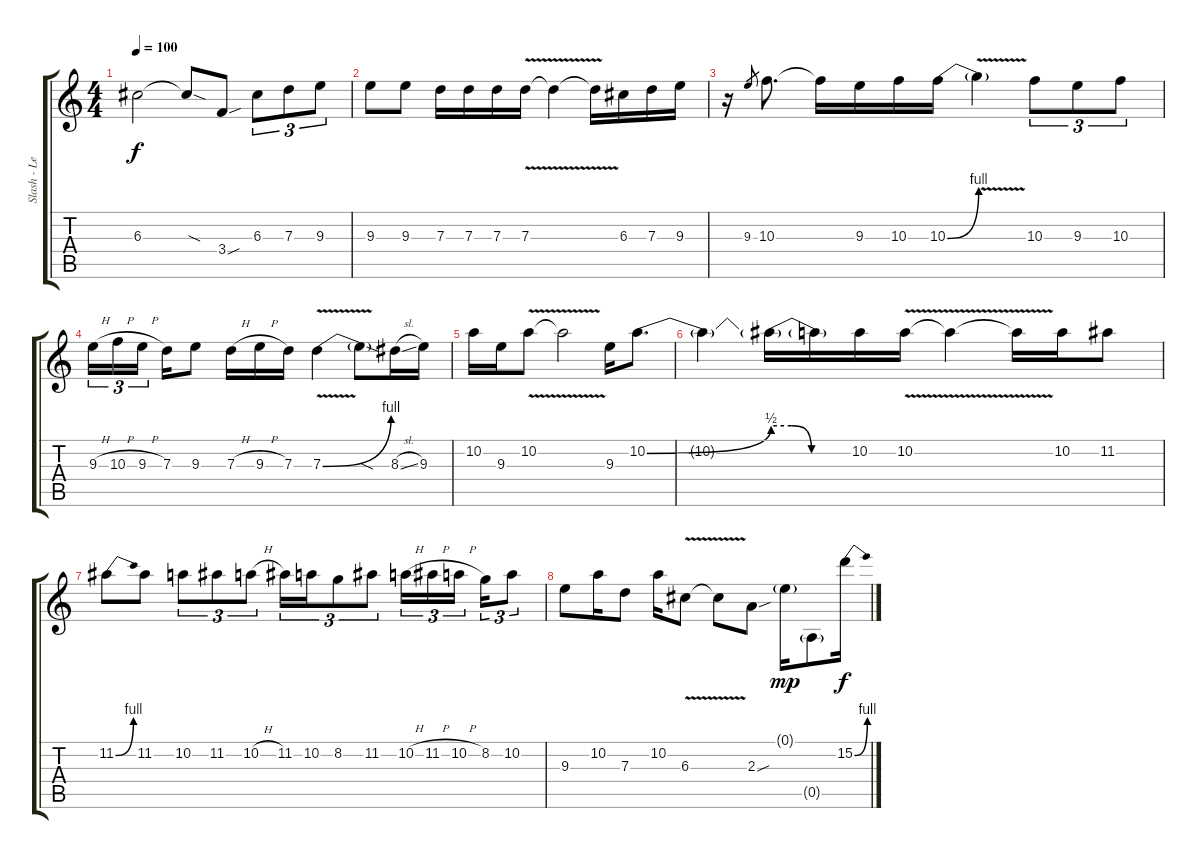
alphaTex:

\track ("Slash - Lead Guitar" "Slash - Le") {instrument acousticguitarsteel}
\staff {score tabs}
\tuning (E4 B3 G3 D3 A2 E2) {hide}
\ts (4 4)
\tempo 100
\clef g2
\ks c
6.3{t}.2{dy f} 6.3{sod t}.8 3.4{sou}.8 6.3.8{tu (3 2)} 7.3.8{tu (3 2)} 9.3.8{tu (3 2)} |
9.3.8 9.3.8 7.3.16 7.3.16 7.3.16 7.3{v}.16 7.3{v t}.4 7.3{v t}.16 6.3.16 7.3.16 9.3.16 |
r.16 9.3.8{gr} 10.3.8{d} 10.3{t}.16 9.3.16 10.3.16 10.3{be (bend 0 0 60 4)}.16 10.3{v t}.4 10.3.8{tu (3 2)} 9.3.8{tu (3 2)} 10.3.8{tu (3 2)} |
9.3{h}.16{tu (3 2)} 10.3{h}.16{tu (3 2)} 9.3{h}.16{tu (3 2) beam splitsecondary} 7.3.16 9.3.8 7.3{h}.16 9.3{h}.16 7.3.16 7.3{be (bend 0 0 60 4) v}.4 7.3{sod t}.8 8.3{sl}.16 9.3.16 |
10.2.16 9.3.16 10.2{v}.8 10.2{v t}.2 9.3.16 10.2{be (bend 0 0 60 2)}.8{d} |
10.2{t}.4 10.2{be (custom 0 2 15 2 30 0 60 0) t}.16 10.2{t}.16 10.2.16 10.2{v}.16 10.2{v t}.4 10.2{v t}.16 10.2.16 11.2.8 |
11.2{be (bend 0 0 60 4)}.8 11.2.8 10.2.8{tu (3 2)} 11.2.8{tu (3 2)} 10.2{h}.8{tu (3 2)} 11.2.16{tu (3 2)} 10.2.16{tu (3 2)} 8.2.8{tu (3 2)} 11.2.8{tu (3 2)} 10.2{h}.16{tu (3 2)} 11.2{h}.16{tu (3 2)} 10.2{h}.16{tu (3 2) beam splitsecondary} 8.2.16{tu (3 2)} 10.2.8{tu (3 2)} |
9.3.8 10.2.16 7.3.8 10.2.16 6.3{v}.8 6.3{v t}.8 2.3{sou}.8 0.1{g}.16{dy mp} 0.5{g}.8 15.2{be (bend 0 0 60 4)}.16{dy f}
